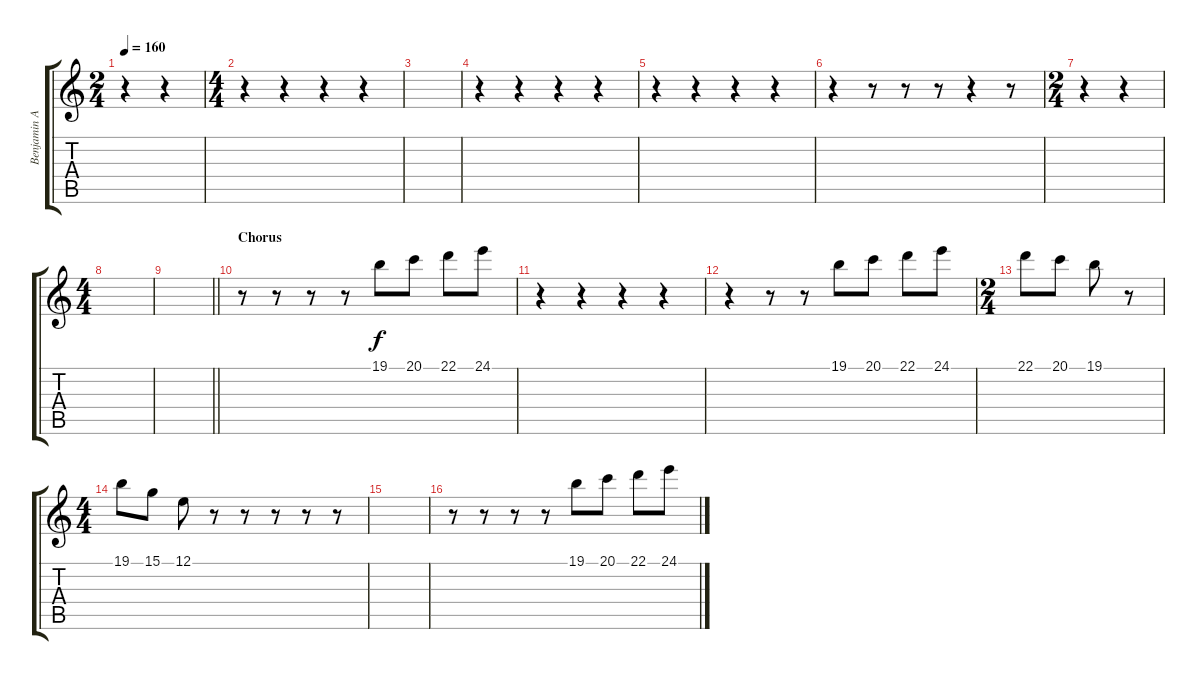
\track ("Benjamin Andre (Kalimba)" "Benjamin A") {instrument kalimba}
\staff {score tabs}
\tuning (E4 B3 G3 D3 A2 E2) {hide}
\ts (2 4)
\tempo 160
\clef g2
\ks c
r.4{dy f} r.4 |
\ts (4 4)
r.4 r.4 r.4 r.4 |
|
r.4 r.4 r.4 r.4 |
r.4 r.4 r.4 r.4 |
r.4 r.8 r.8 r.8 r.4 r.8 |
\ts (2 4)
r.4 r.4 |
\ts (4 4)
|
\barLineRight lightlight
|
\section ("" "Chorus")
r.8 r.8 r.8 r.8 19.1.8 20.1.8 22.1.8 24.1.8 |
r.4 r.4 r.4 r.4 |
r.4 r.8 r.8 19.1.8 20.1.8 22.1.8 24.1.8 |
\ts (2 4)
22.1.8 20.1.8 19.1.8 r.8 |
\ts (4 4)
19.1.8 15.1.8 12.1.8 r.8 r.8 r.8 r.8 r.8 |
|
r.8 r.8 r.8 r.8 19.1.8 20.1.8 22.1.8 24.1.8
